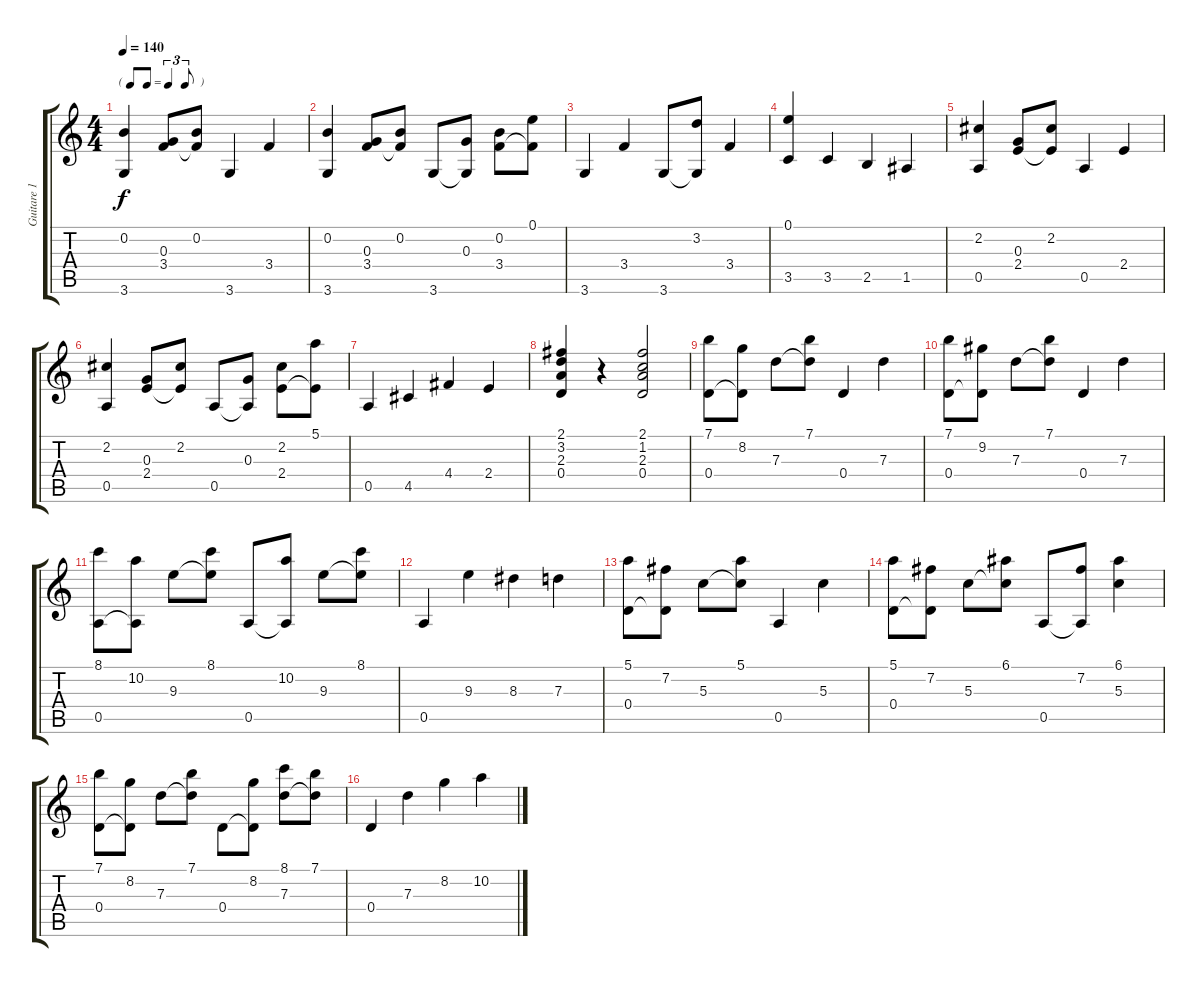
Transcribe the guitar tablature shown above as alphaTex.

\track ("Guitare 1" "Guitare 1") {instrument acousticguitarnylon}
\staff {score tabs}
\tuning (E4 B3 G3 D3 A2 E2) {hide}
\ts (4 4)
\tf triplet8th
\tempo 140
\clef g2
\ks c
(0.2 3.6).4{dy f} (0.3 3.4).8 (0.2 3.4{t}).8 3.6.4 3.4.4 |
(0.2 3.6).4 (0.3 3.4).8 (0.2 3.4{t}).8 3.6.8 (0.3 3.6{t}).8 (0.2 3.4).8 (0.1 3.4{t}).8 |
3.6.4 3.4.4 3.6.8 (3.2 3.6{t}).8 3.4.4 |
(0.1 3.5).4 3.5.4 2.5.4 1.5.4 |
(2.2 0.5).4 (0.3 2.4).8 (2.2 2.4{t}).8 0.5.4 2.4.4 |
(2.2 0.5).4 (0.3 2.4).8 (2.2 2.4{t}).8 0.5.8 (0.3 0.5{t}).8 (2.2 2.4).8 (5.1 2.4{t}).8 |
0.5.4 4.5.4 4.4.4 2.4.4 |
(2.1 3.2 2.3 0.4).4 r.4 (2.1 1.2 2.3 0.4).2 |
(7.1 0.4).8 (8.2 0.4{t}).8 7.3.8 (7.1 7.3{t}).8 0.4.4 7.3.4 |
(7.1 0.4).8 (9.2 0.4{t}).8 7.3.8 (7.1 7.3{t}).8 0.4.4 7.3.4 |
(8.1 0.5).8 (10.2 0.5{t}).8 9.3.8 (8.1 9.3{t}).8 0.5.8 (10.2 0.5{t}).8 9.3.8 (8.1 9.3{t}).8 |
0.5.4 9.3.4 8.3.4 7.3.4 |
(5.1 0.4).8 (7.2 0.4{t}).8 5.3.8 (5.1 5.3{t}).8 0.5.4 5.3.4 |
(5.1 0.4).8 (7.2 0.4{t}).8 5.3.8 (6.1 5.3{t}).8 0.5.8 (7.2 0.5{t}).8 (6.1 5.3).4 |
(7.1 0.4).8 (8.2 0.4{t}).8 7.3.8 (7.1 7.3{t}).8 0.4.8 (8.2 0.4{t}).8 (8.1 7.3).8 (7.1 7.3{t}).8 |
0.4.4 7.3.4 8.2.4 10.2.4
